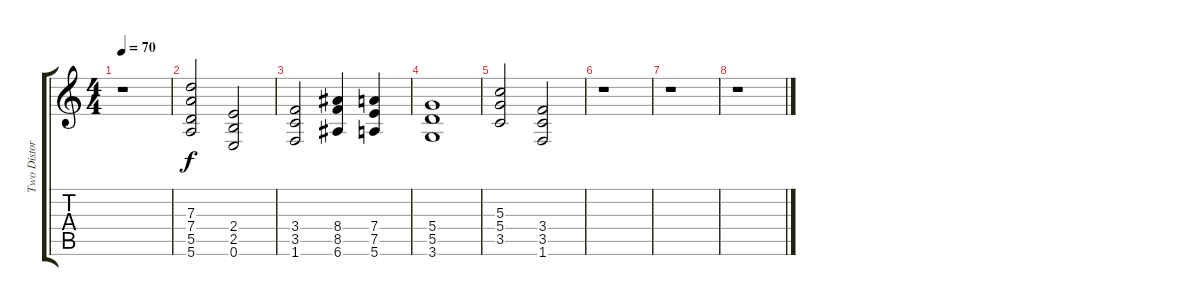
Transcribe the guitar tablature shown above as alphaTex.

\track ("Two Distortion Guitars" "Two Distor") {instrument acousticguitarnylon}
\staff {score tabs}
\tuning (E4 B3 G3 D3 A2 E2) {hide}
\ts (4 4)
\tempo 70
\clef g2
\ks c
r.1{dy f} |
(7.3 7.4 5.5 5.6).2 (2.4 2.5 0.6).2 |
(3.4 3.5 1.6).2 (8.4 8.5 6.6).4 (7.4 7.5 5.6).4 |
(5.4 5.5 3.6).1 |
(5.3 5.4 3.5).2 (3.4 3.5 1.6).2 |
r.1 |
r.1 |
r.1
